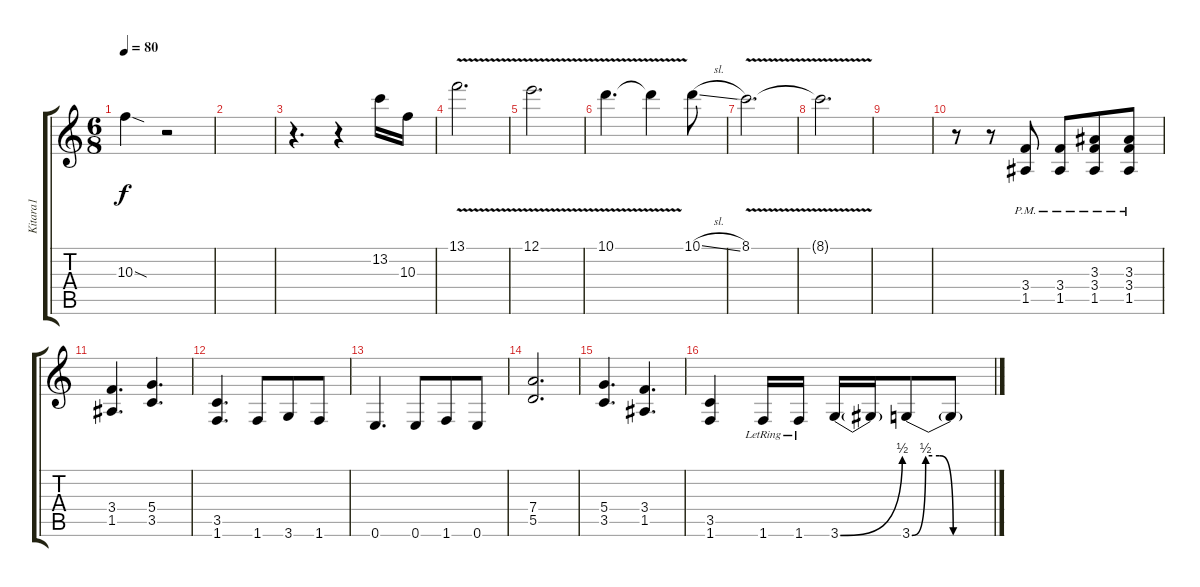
\track ("Kitara1" "Kitara1") {instrument overdrivenguitar}
\staff {score tabs}
\tuning (E4 B3 G3 D3 A2 E2) {hide}
\ts (6 8)
\tempo 80
\clef g2
\ks c
10.3{sod t}.4{dy f} r.2 |
|
r.4{d} r.4 13.2.16 10.3.16 |
13.1{v}.2{d} |
12.1{v}.2{d} |
10.1{v}.4{d} 10.1{t}.4 10.1{sl}.8 |
8.1{v}.2{d} |
8.1{t}.2{d} |
|
r.8 r.8 (3.4{pm} 1.5{pm}).8 (3.4{pm} 1.5{pm}).8 (3.3{pm} 3.4{pm} 1.5{pm}).8 (3.3{pm} 3.4{pm} 1.5{pm}).8 |
(3.4 1.5).4{d} (5.4 3.5).4{d} |
(3.5 1.6).4{d} 1.6.8 3.6.8 1.6.8 |
0.6.4{d} 0.6.8 1.6.8 0.6.8 |
(7.4 5.5).2{d} |
(5.4 3.5).4{d} (3.4 1.5).4{d} |
(3.5 1.6).4 1.6{lr}.16 1.6{lr}.16 3.6{be (bend 0 0 60 2)}.16 3.6{t}.16 3.6{be (custom 0 0 10 2 20 2 30 0 60 0)}.8 3.6{t}.8
